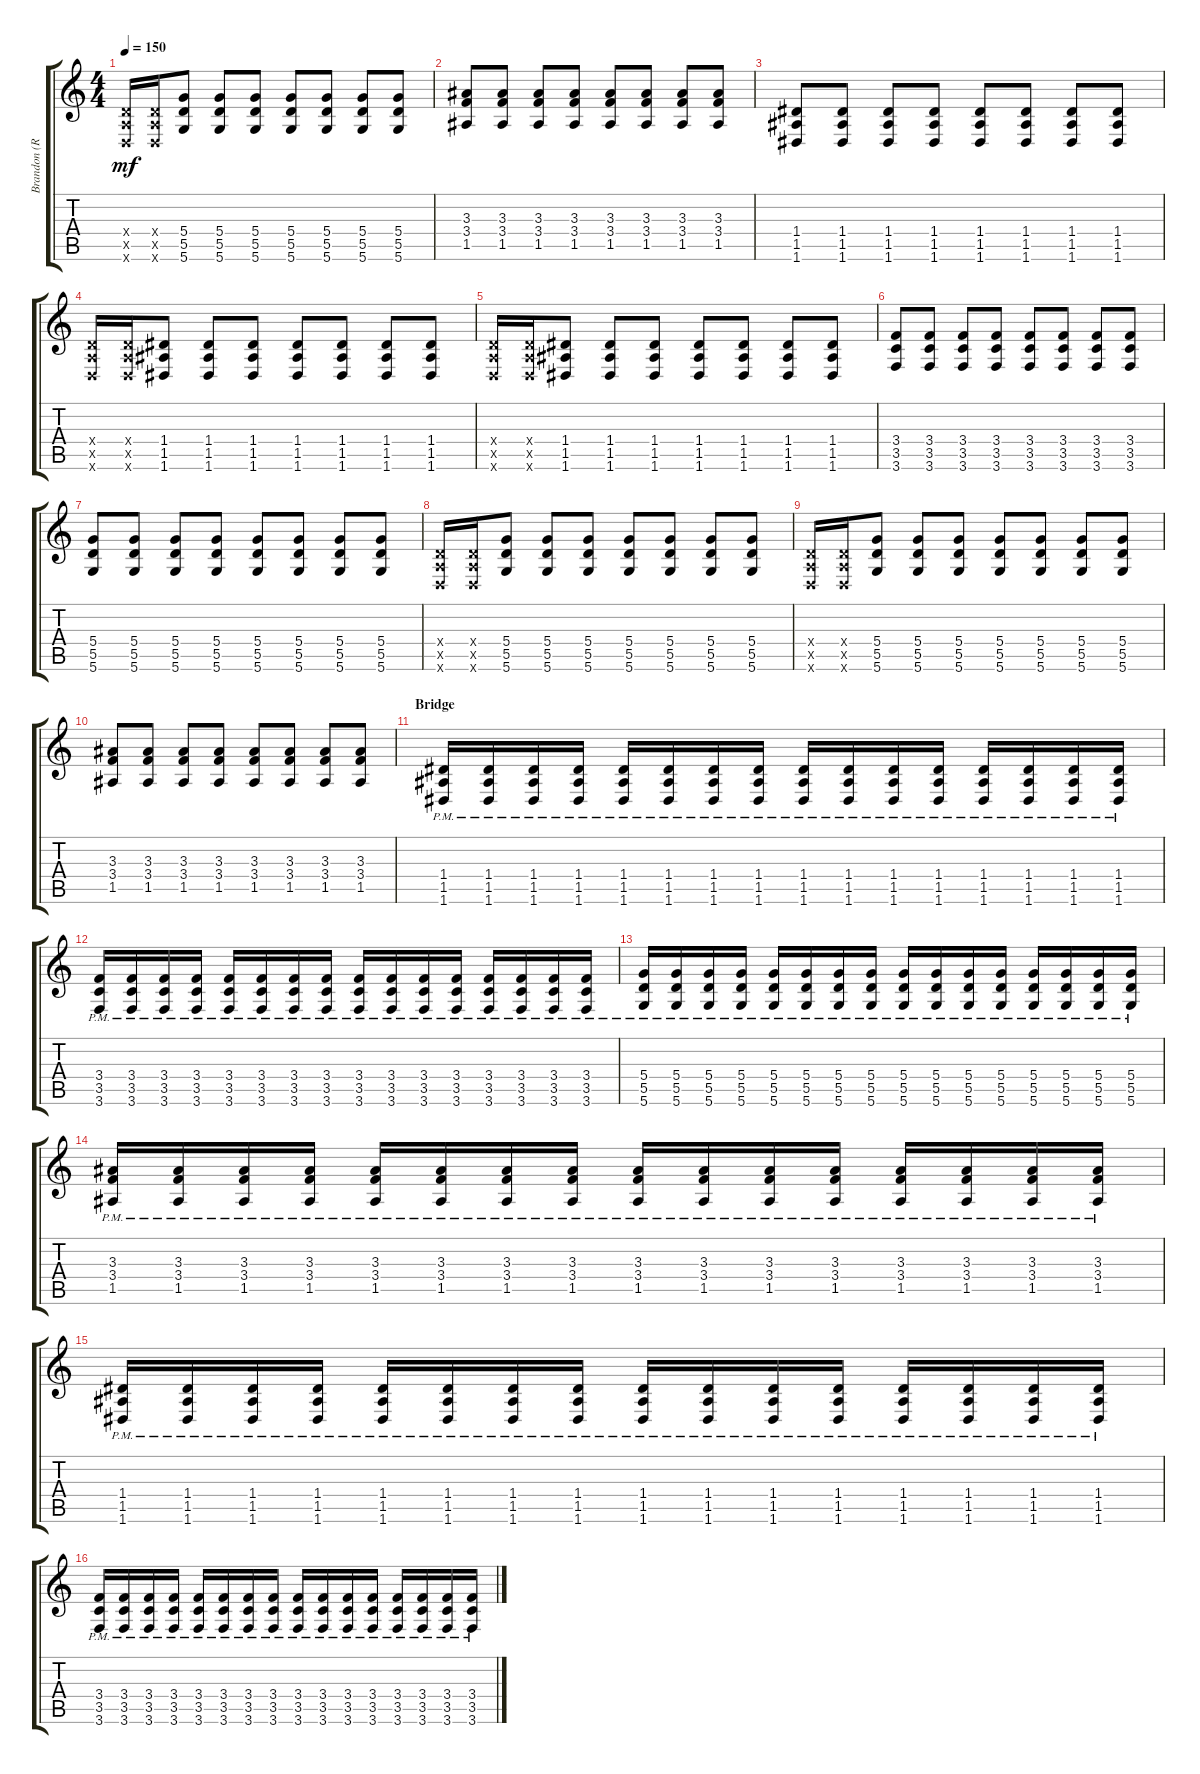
\track ("Brandon (Rhythm)" "Brandon (R") {instrument distortionguitar}
\staff {score tabs}
\tuning (E4 B3 G3 D3 A2 D2) {hide}
\ts (4 4)
\tempo 150
\clef g2
\ks c
(0.4{x} 0.5{x} 0.6{x}).16{dy mf} (0.4{x} 0.5{x} 0.6{x}).16 (5.4 5.5 5.6).8 (5.4 5.5 5.6).8 (5.4 5.5 5.6).8 (5.4 5.5 5.6).8 (5.4 5.5 5.6).8 (5.4 5.5 5.6).8 (5.4 5.5 5.6).8 |
(3.3 3.4 1.5).8 (3.3 3.4 1.5).8 (3.3 3.4 1.5).8 (3.3 3.4 1.5).8 (3.3 3.4 1.5).8 (3.3 3.4 1.5).8 (3.3 3.4 1.5).8 (3.3 3.4 1.5).8 |
(1.4 1.5 1.6).8 (1.4 1.5 1.6).8 (1.4 1.5 1.6).8 (1.4 1.5 1.6).8 (1.4 1.5 1.6).8 (1.4 1.5 1.6).8 (1.4 1.5 1.6).8 (1.4 1.5 1.6).8 |
(0.4{x} 0.5{x} 0.6{x}).16 (0.4{x} 0.5{x} 0.6{x}).16 (1.4 1.5 1.6).8 (1.4 1.5 1.6).8 (1.4 1.5 1.6).8 (1.4 1.5 1.6).8 (1.4 1.5 1.6).8 (1.4 1.5 1.6).8 (1.4 1.5 1.6).8 |
(0.4{x} 0.5{x} 0.6{x}).16 (0.4{x} 0.5{x} 0.6{x}).16 (1.4 1.5 1.6).8 (1.4 1.5 1.6).8 (1.4 1.5 1.6).8 (1.4 1.5 1.6).8 (1.4 1.5 1.6).8 (1.4 1.5 1.6).8 (1.4 1.5 1.6).8 |
(3.4 3.5 3.6).8 (3.4 3.5 3.6).8 (3.4 3.5 3.6).8 (3.4 3.5 3.6).8 (3.4 3.5 3.6).8 (3.4 3.5 3.6).8 (3.4 3.5 3.6).8 (3.4 3.5 3.6).8 |
(5.4 5.5 5.6).8 (5.4 5.5 5.6).8 (5.4 5.5 5.6).8 (5.4 5.5 5.6).8 (5.4 5.5 5.6).8 (5.4 5.5 5.6).8 (5.4 5.5 5.6).8 (5.4 5.5 5.6).8 |
(0.4{x} 0.5{x} 0.6{x}).16 (0.4{x} 0.5{x} 0.6{x}).16 (5.4 5.5 5.6).8 (5.4 5.5 5.6).8 (5.4 5.5 5.6).8 (5.4 5.5 5.6).8 (5.4 5.5 5.6).8 (5.4 5.5 5.6).8 (5.4 5.5 5.6).8 |
(0.4{x} 0.5{x} 0.6{x}).16 (0.4{x} 0.5{x} 0.6{x}).16 (5.4 5.5 5.6).8 (5.4 5.5 5.6).8 (5.4 5.5 5.6).8 (5.4 5.5 5.6).8 (5.4 5.5 5.6).8 (5.4 5.5 5.6).8 (5.4 5.5 5.6).8 |
(3.3 3.4 1.5).8 (3.3 3.4 1.5).8 (3.3 3.4 1.5).8 (3.3 3.4 1.5).8 (3.3 3.4 1.5).8 (3.3 3.4 1.5).8 (3.3 3.4 1.5).8 (3.3 3.4 1.5).8 |
\section ("" "Bridge")
(1.4{pm} 1.5{pm} 1.6{pm}).16 (1.4{pm} 1.5{pm} 1.6{pm}).16 (1.4{pm} 1.5{pm} 1.6{pm}).16 (1.4{pm} 1.5{pm} 1.6{pm}).16 (1.4{pm} 1.5{pm} 1.6{pm}).16 (1.4{pm} 1.5{pm} 1.6{pm}).16 (1.4{pm} 1.5{pm} 1.6{pm}).16 (1.4{pm} 1.5{pm} 1.6{pm}).16 (1.4{pm} 1.5{pm} 1.6{pm}).16 (1.4{pm} 1.5{pm} 1.6{pm}).16 (1.4{pm} 1.5{pm} 1.6{pm}).16 (1.4{pm} 1.5{pm} 1.6{pm}).16 (1.4{pm} 1.5{pm} 1.6{pm}).16 (1.4{pm} 1.5{pm} 1.6{pm}).16 (1.4{pm} 1.5{pm} 1.6{pm}).16 (1.4{pm} 1.5{pm} 1.6{pm}).16 |
(3.4{pm} 3.5{pm} 3.6{pm}).16 (3.4{pm} 3.5{pm} 3.6{pm}).16 (3.4{pm} 3.5{pm} 3.6{pm}).16 (3.4{pm} 3.5{pm} 3.6{pm}).16 (3.4{pm} 3.5{pm} 3.6{pm}).16 (3.4{pm} 3.5{pm} 3.6{pm}).16 (3.4{pm} 3.5{pm} 3.6{pm}).16 (3.4{pm} 3.5{pm} 3.6{pm}).16 (3.4{pm} 3.5{pm} 3.6{pm}).16 (3.4{pm} 3.5{pm} 3.6{pm}).16 (3.4{pm} 3.5{pm} 3.6{pm}).16 (3.4{pm} 3.5{pm} 3.6{pm}).16 (3.4{pm} 3.5{pm} 3.6{pm}).16 (3.4{pm} 3.5{pm} 3.6{pm}).16 (3.4{pm} 3.5{pm} 3.6{pm}).16 (3.4{pm} 3.5{pm} 3.6{pm}).16 |
(5.4{pm} 5.5{pm} 5.6{pm}).16 (5.4{pm} 5.5{pm} 5.6{pm}).16 (5.4{pm} 5.5{pm} 5.6{pm}).16 (5.4{pm} 5.5{pm} 5.6{pm}).16 (5.4{pm} 5.5{pm} 5.6{pm}).16 (5.4{pm} 5.5{pm} 5.6{pm}).16 (5.4{pm} 5.5{pm} 5.6{pm}).16 (5.4{pm} 5.5{pm} 5.6{pm}).16 (5.4{pm} 5.5{pm} 5.6{pm}).16 (5.4{pm} 5.5{pm} 5.6{pm}).16 (5.4{pm} 5.5{pm} 5.6{pm}).16 (5.4{pm} 5.5{pm} 5.6{pm}).16 (5.4{pm} 5.5{pm} 5.6{pm}).16 (5.4{pm} 5.5{pm} 5.6{pm}).16 (5.4{pm} 5.5{pm} 5.6{pm}).16 (5.4{pm} 5.5{pm} 5.6{pm}).16 |
(3.3{pm} 3.4{pm} 1.5{pm}).16 (3.3{pm} 3.4{pm} 1.5{pm}).16 (3.3{pm} 3.4{pm} 1.5{pm}).16 (3.3{pm} 3.4{pm} 1.5{pm}).16 (3.3{pm} 3.4{pm} 1.5{pm}).16 (3.3{pm} 3.4{pm} 1.5{pm}).16 (3.3{pm} 3.4{pm} 1.5{pm}).16 (3.3{pm} 3.4{pm} 1.5{pm}).16 (3.3{pm} 3.4{pm} 1.5{pm}).16 (3.3{pm} 3.4{pm} 1.5{pm}).16 (3.3{pm} 3.4{pm} 1.5{pm}).16 (3.3{pm} 3.4{pm} 1.5{pm}).16 (3.3{pm} 3.4{pm} 1.5{pm}).16 (3.3{pm} 3.4{pm} 1.5{pm}).16 (3.3{pm} 3.4{pm} 1.5{pm}).16 (3.3{pm} 3.4{pm} 1.5{pm}).16 |
(1.4{pm} 1.5{pm} 1.6{pm}).16 (1.4{pm} 1.5{pm} 1.6{pm}).16 (1.4{pm} 1.5{pm} 1.6{pm}).16 (1.4{pm} 1.5{pm} 1.6{pm}).16 (1.4{pm} 1.5{pm} 1.6{pm}).16 (1.4{pm} 1.5{pm} 1.6{pm}).16 (1.4{pm} 1.5{pm} 1.6{pm}).16 (1.4{pm} 1.5{pm} 1.6{pm}).16 (1.4{pm} 1.5{pm} 1.6{pm}).16 (1.4{pm} 1.5{pm} 1.6{pm}).16 (1.4{pm} 1.5{pm} 1.6{pm}).16 (1.4{pm} 1.5{pm} 1.6{pm}).16 (1.4{pm} 1.5{pm} 1.6{pm}).16 (1.4{pm} 1.5{pm} 1.6{pm}).16 (1.4{pm} 1.5{pm} 1.6{pm}).16 (1.4{pm} 1.5{pm} 1.6{pm}).16 |
(3.4{pm} 3.5{pm} 3.6{pm}).16 (3.4{pm} 3.5{pm} 3.6{pm}).16 (3.4{pm} 3.5{pm} 3.6{pm}).16 (3.4{pm} 3.5{pm} 3.6{pm}).16 (3.4{pm} 3.5{pm} 3.6{pm}).16 (3.4{pm} 3.5{pm} 3.6{pm}).16 (3.4{pm} 3.5{pm} 3.6{pm}).16 (3.4{pm} 3.5{pm} 3.6{pm}).16 (3.4{pm} 3.5{pm} 3.6{pm}).16 (3.4{pm} 3.5{pm} 3.6{pm}).16 (3.4{pm} 3.5{pm} 3.6{pm}).16 (3.4{pm} 3.5{pm} 3.6{pm}).16 (3.4{pm} 3.5{pm} 3.6{pm}).16 (3.4{pm} 3.5{pm} 3.6{pm}).16 (3.4{pm} 3.5{pm} 3.6{pm}).16 (3.4{pm} 3.5{pm} 3.6{pm}).16
